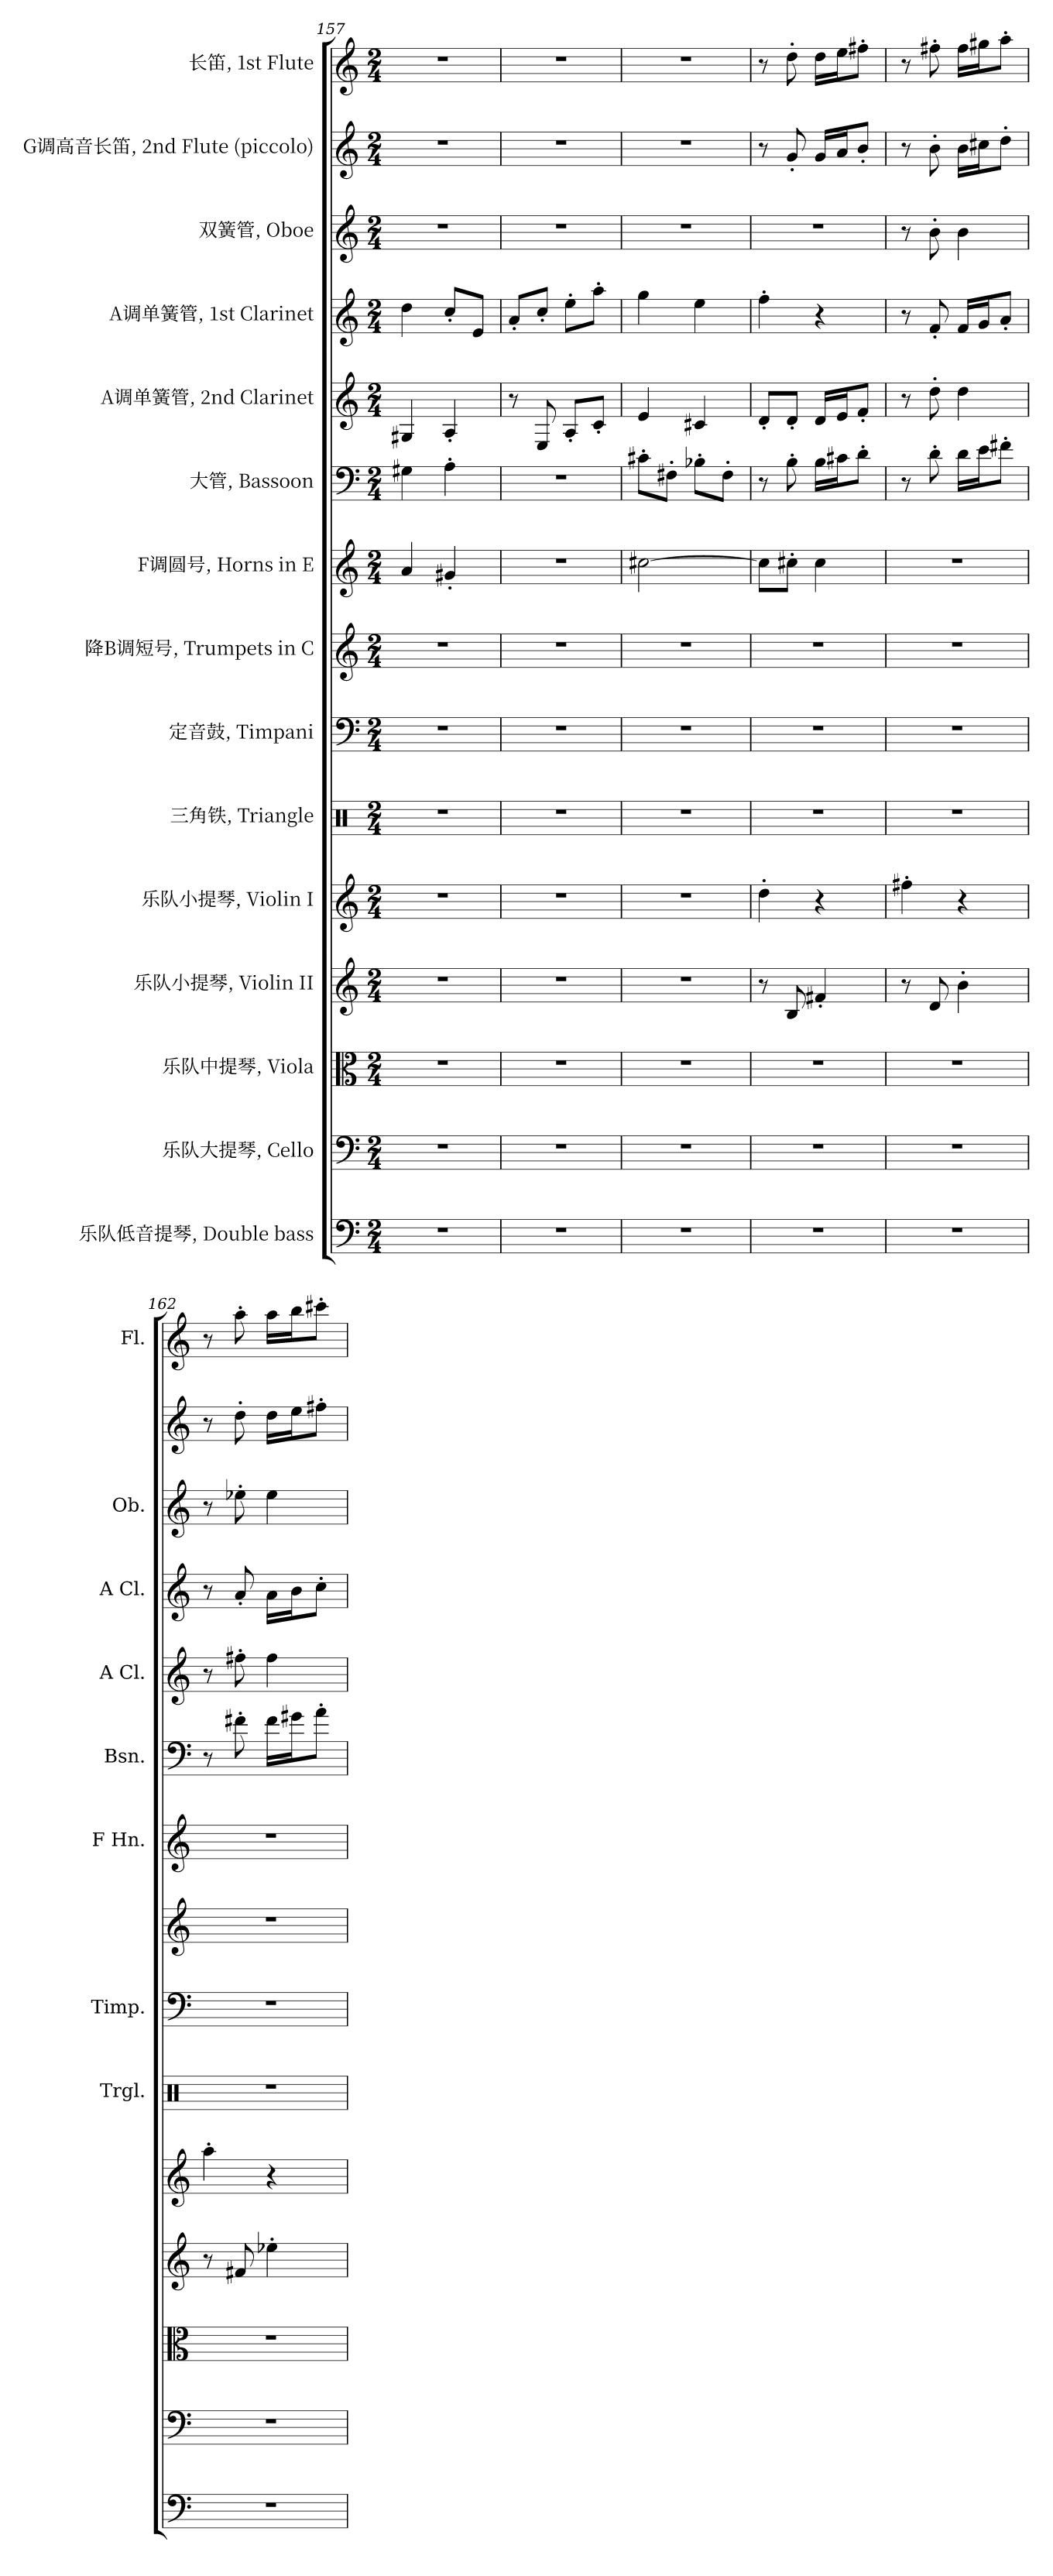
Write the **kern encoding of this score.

**kern	**kern	**kern	**kern	**kern	**kern	**kern	**kern	**kern	**kern	**kern	**kern	**kern	**kern	**kern
*part15	*part14	*part13	*part12	*part11	*part10	*part9	*part8	*part7	*part6	*part5	*part4	*part3	*part2	*part1
*staff15	*staff14	*staff13	*staff12	*staff11	*staff10	*staff9	*staff8	*staff7	*staff6	*staff5	*staff4	*staff3	*staff2	*staff1
*I"乐队低音提琴, Double bass	*I"乐队大提琴, Cello	*I"乐队中提琴, Viola	*I"乐队小提琴, Violin II	*I"乐队小提琴, Violin I	*I"三角铁, Triangle	*I"定音鼓, Timpani	*I"降B调短号, Trumpets in C	*I"F调圆号, Horns in E	*I"大管, Bassoon	*I"A调单簧管, 2nd Clarinet	*I"A调单簧管, 1st Clarinet	*I"双簧管, Oboe	*I"G调高音长笛, 2nd Flute (piccolo)	*I"长笛, 1st Flute
*	*	*	*	*	*I'Trgl.	*I'Timp.	*	*I'F Hn.	*I'Bsn.	*I'A Cl.	*I'A Cl.	*I'Ob.	*	*I'Fl.
*clefF4	*clefF4	*clefC3	*clefG2	*clefG2	*clefX	*clefF4	*clefG2	*clefG2	*clefF4	*clefG2	*clefG2	*clefG2	*clefG2	*clefG2
*ITrd7c12	*	*	*	*	*	*	*ITrd1c2	*ITrd4c7	*	*ITrd2c3	*ITrd2c3	*	*ITrd-4c-7	*
*k[]	*k[]	*k[]	*k[]	*k[]	*k[]	*k[]	*k[b-e-]	*k[b-]	*k[]	*k[f#c#g#]	*k[f#c#g#]	*k[]	*k[f#]	*k[]
*M2/4	*M2/4	*M2/4	*M2/4	*M2/4	*M2/4	*M2/4	*M2/4	*M2/4	*M2/4	*M2/4	*M2/4	*M2/4	*M2/4	*M2/4
=157	=157	=157	=157	=157	=157	=157	=157	=157	=157	=157	=157	=157	=157	=157
2r	2r	2r	2r	2r	2r	2r	2r	4d/	4G#X\	4E#X/	4b\	2r	2r	2r
.	.	.	.	.	.	.	.	4c#X'/	4A'\	4F#'/	8a'/L	.	.	.
.	.	.	.	.	.	.	.	.	.	.	8c#/J	.	.	.
!!LO:PB:g=z
=158	=158	=158	=158	=158	=158	=158	=158	=158	=158	=158	=158	=158	=158	=158
2r	2r	2r	2r	2r	2r	2r	2r	2r	2r	8r	8f#'/L	2r	2r	2r
.	.	.	.	.	.	.	.	.	.	8C#/	8a'/J	.	.	.
.	.	.	.	.	.	.	.	.	.	8F#'/L	8cc#'\L	.	.	.
.	.	.	.	.	.	.	.	.	.	8A'/J	8ff#'\J	.	.	.
=159	=159	=159	=159	=159	=159	=159	=159	=159	=159	=159	=159	=159	=159	=159
2r	2r	2r	2r	2r	2r	2r	2r	[2f#X\	8c#X'\L	4c#/	4ee\	2r	2r	2r
.	.	.	.	.	.	.	.	.	8F#X'\J	.	.	.	.	.
.	.	.	.	.	.	.	.	.	8B-X'\L	4A#X/	4cc#\	.	.	.
.	.	.	.	.	.	.	.	.	8F#'\J	.	.	.	.	.
=160	=160	=160	=160	=160	=160	=160	=160	=160	=160	=160	=160	=160	=160	=160
2r	2r	2r	8r	4dd'\	2r	2r	2r	8f#\L]	8r	8B'/L	4dd'\	2r	8r	8r
.	.	.	8B/	.	.	.	.	8f#X'\J	8B'\	8B'/J	.	.	8dd'/	8dd'\
.	.	.	4f#X'/	4r	.	.	.	4f#\	16B\LL	16B/LL	4r	.	16dd/LL	16dd\LL
.	.	.	.	.	.	.	.	.	16c#X\J	16c#/J	.	.	16ee/J	16ee\J
.	.	.	.	.	.	.	.	.	8d'\J	8d'/J	.	.	8ff#'/J	8ff#X'\J
=161	=161	=161	=161	=161	=161	=161	=161	=161	=161	=161	=161	=161	=161	=161
2r	2r	2r	8r	4ff#X'\	2r	2r	2r	2r	8r	8r	8r	8r	8r	8r
.	.	.	8d/	.	.	.	.	.	8d'\	8b'\	8d'/	8b'\	8ff#'\	8ff#X'\
.	.	.	4b'\	4r	.	.	.	.	16d\LL	4b\	16d/LL	4b\	16ff#\LL	16ff#\LL
.	.	.	.	.	.	.	.	.	16e\J	.	16e/J	.	16gg#X\J	16gg#X\J
.	.	.	.	.	.	.	.	.	8f#X'\J	.	8f#'/J	.	8aa'\J	8aa'\J
=162	=162	=162	=162	=162	=162	=162	=162	=162	=162	=162	=162	=162	=162	=162
2r	2r	2r	8r	4aa'\	2r	2r	2r	2r	8r	8r	8r	8r	8r	8r
.	.	.	8f#X/	.	.	.	.	.	8f#X'\	8dd#X'\	8f#'/	8ee-X'\	8aa'\	8aa'\
.	.	.	4ee-X'\	4r	.	.	.	.	16f#\LL	4dd#\	16f#\LL	4ee-\	16aa\LL	16aa\LL
.	.	.	.	.	.	.	.	.	16g#X\J	.	16g#\J	.	16bb\J	16bb\J
.	.	.	.	.	.	.	.	.	8a'\J	.	8a'\J	.	8ccc#X'\J	8ccc#X'\J
=	=	=	=	=	=	=	=	=	=	=	=	=	=	=
*-	*-	*-	*-	*-	*-	*-	*-	*-	*-	*-	*-	*-	*-	*-
